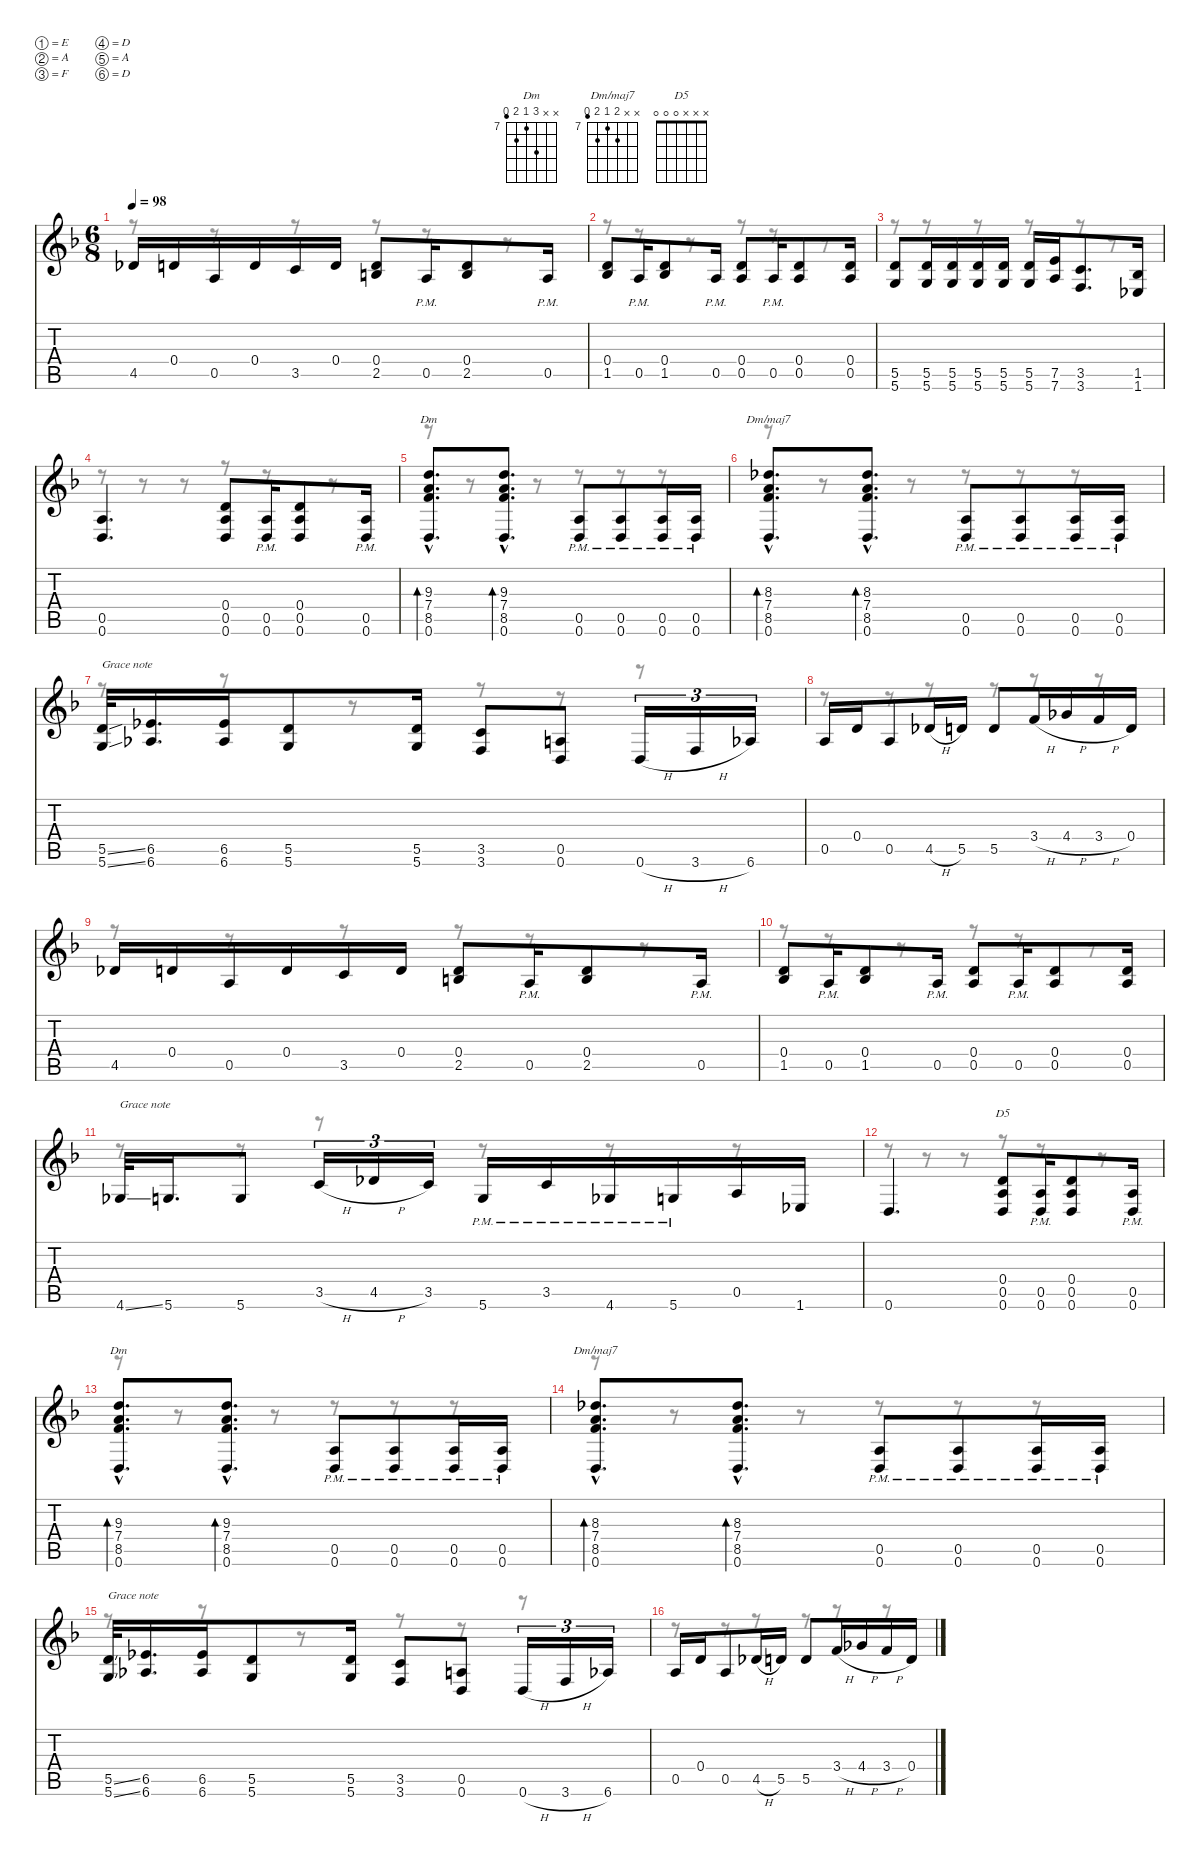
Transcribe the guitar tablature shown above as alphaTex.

\defaultSystemsLayout 4
\hideDynamics
\bracketExtendMode nobrackets
\singleTrackTrackNamePolicy hidden
\multiTrackTrackNamePolicy hidden
\otherSystemsTrackNameOrientation horizontal
\track ("M. Akerfeldt" "dist.guit.") {defaultSystemsLayout 4 instrument distortionguitar}
\staff {score tabs}
\tuning (E4 A3 F3 D3 A2 D2)
\chord ("Dm" x x 9 7 8 6) {firstfret 7}
\chord ("Dm/maj7" x x 8 7 8 6) {firstfret 7}
\chord ("D5" x x x 0 0 0)
\voice
\ts (6 8)
\tempo 98
\clef g2
\ks dminor
4.5{acc b}.16{dy f beam Up} 0.4{acc forcenatural}.16{dy mf beam Up} 0.5{acc forcenatural}.16{dy f beam Up} 0.4{acc forcenatural}.16{dy mf beam Up} 3.5{acc forcenatural}.16{dy f beam Up} 0.4{acc forcenatural}.16{dy mf beam Up} (0.4{acc forcenatural} 2.5{acc forcenatural}).8{dy f beam Up} 0.5{pm acc forcenatural}.16{beam Up} (0.4{acc forcenatural} 2.5{acc forcenatural}).8{beam Up} 0.5{pm acc forcenatural}.16{beam Up} |
(0.4{acc forcenatural} 1.5{acc b}).8{beam Up} 0.5{pm acc forcenatural}.16{beam Up} (0.4{acc forcenatural} 1.5{acc b}).8{beam Up} 0.5{pm acc forcenatural}.16{beam Up} (0.4{acc forcenatural} 0.5{acc forcenatural}).8{beam Up} 0.5{pm acc forcenatural}.16{dy ff beam Up} (0.4{acc forcenatural} 0.5{acc forcenatural}).8{dy f beam Up} (0.4{acc forcenatural} 0.5{acc forcenatural}).16{beam Up} |
(5.5{acc forcenatural} 5.6{acc forcenatural}).8{beam Up} (5.5{acc forcenatural} 5.6{acc forcenatural}).16{beam Up} (5.5{acc forcenatural} 5.6{acc forcenatural}).16{beam Up} (5.5{acc forcenatural} 5.6{acc forcenatural}).16{beam Up} (5.5{acc forcenatural} 5.6{acc forcenatural}).16{beam Up} (5.5{acc forcenatural} 5.6{acc forcenatural}).16{beam Up} (7.5{acc forcenatural} 7.6{acc forcenatural}).16{beam Up} (3.5{acc forcenatural} 3.6{acc forcenatural}).8{d beam Up} (1.5{acc b} 1.6{acc b}).16{beam Up} |
(0.5{acc forcenatural} 0.6{acc forcenatural}).4{d beam Up} (0.4{acc forcenatural} 0.5{acc forcenatural} 0.6{acc forcenatural}).8{dy mf beam Up} (0.5{acc forcenatural} 0.6{pm acc forcenatural}).16{dy f beam Up} (0.4{acc forcenatural} 0.5{acc forcenatural} 0.6{acc forcenatural}).8{dy mf beam Up} (0.5{acc forcenatural} 0.6{pm acc forcenatural}).16{dy f beam Up} |
(9.3{hac acc forcenatural} 7.4{hac acc forcenatural} 8.5{hac acc forcenatural} 0.6{hac acc forcenatural}).8{d bd 120 ch "Dm" dy mp beam Up} (9.3{hac acc forcenatural} 7.4{hac acc forcenatural} 8.5{hac acc forcenatural} 0.6{hac acc forcenatural}).8{d bd 120 beam Up} (0.5{pm acc forcenatural} 0.6{pm acc forcenatural}).8{dy f beam Up} (0.5{pm acc forcenatural} 0.6{pm acc forcenatural}).8{beam Up} (0.5{pm acc forcenatural} 0.6{pm acc forcenatural}).16{beam Up} (0.5{pm acc forcenatural} 0.6{pm acc forcenatural}).16{beam Up} |
(8.3{hac acc b} 7.4{hac acc forcenatural} 8.5{hac acc forcenatural} 0.6{hac acc forcenatural}).8{d bd 120 ch "Dm/maj7" dy mp beam Up} (8.3{hac acc b} 7.4{hac acc forcenatural} 8.5{hac acc forcenatural} 0.6{hac acc forcenatural}).8{d bd 120 beam Up} (0.5{pm acc forcenatural} 0.6{pm acc forcenatural}).8{dy f beam Up} (0.5{pm acc forcenatural} 0.6{pm acc forcenatural}).8{beam Up} (0.5{pm acc forcenatural} 0.6{pm acc forcenatural}).16{beam Up} (0.5{pm acc forcenatural} 0.6{pm acc forcenatural}).16{beam Up} |
(5.5{ss acc forcenatural} 5.6{ss acc forcenatural}).32{txt "Grace note" beam Up} (6.5{acc b} 6.6{acc b}).16{d beam Up} (6.5{acc b} 6.6{acc b}).16{beam Up} (5.5{acc forcenatural} 5.6{acc forcenatural}).8{beam Up} (5.5{acc forcenatural} 5.6{acc forcenatural}).16{beam Up} (3.5{acc forcenatural} 3.6{acc forcenatural}).8{beam Up} (0.5{acc forcenatural} 0.6{acc forcenatural}).8{beam Up} 0.6{h acc forcenatural}.16{tu (3 2) beam Up} 3.6{h acc forcenatural}.16{tu (3 2) dy ff beam Up} 6.6{acc b}.16{tu (3 2) beam Up} |
0.5{acc forcenatural}.16{dy f beam Up} 0.4{acc forcenatural}.16{beam Up} 0.5{acc forcenatural}.8{beam Up} 4.5{h acc b}.16{beam Up} 5.5{acc forcenatural}.16{beam Up} 5.5{acc forcenatural}.8{beam Up} 3.4{h acc forcenatural}.16{beam Up} 4.4{h acc b}.16{dy ff beam Up} 3.4{h acc forcenatural}.16{beam Up} 0.4{acc forcenatural}.16{beam Up} |
4.5{acc b}.16{dy f beam Up} 0.4{acc forcenatural}.16{dy mf beam Up} 0.5{acc forcenatural}.16{dy f beam Up} 0.4{acc forcenatural}.16{dy mf beam Up} 3.5{acc forcenatural}.16{dy f beam Up} 0.4{acc forcenatural}.16{dy mf beam Up} (0.4{acc forcenatural} 2.5{acc forcenatural}).8{dy f beam Up} 0.5{pm acc forcenatural}.16{beam Up} (0.4{acc forcenatural} 2.5{acc forcenatural}).8{beam Up} 0.5{pm acc forcenatural}.16{beam Up} |
(0.4{acc forcenatural} 1.5{acc b}).8{beam Up} 0.5{pm acc forcenatural}.16{beam Up} (0.4{acc forcenatural} 1.5{acc b}).8{beam Up} 0.5{pm acc forcenatural}.16{beam Up} (0.4{acc forcenatural} 0.5{acc forcenatural}).8{beam Up} 0.5{pm acc forcenatural}.16{dy ff beam Up} (0.4{acc forcenatural} 0.5{acc forcenatural}).8{dy f beam Up} (0.4{acc forcenatural} 0.5{acc forcenatural}).16{beam Up} |
4.6{ss acc b}.32{txt "Grace note" beam Up} 5.6{acc forcenatural}.16{d beam Up} 5.6{acc forcenatural}.8{beam Up} 3.5{h acc forcenatural}.16{tu (3 2) beam Up} 4.5{h acc b}.16{tu (3 2) dy ff beam Up} 3.5{acc forcenatural}.16{tu (3 2) dy f beam Up} 5.6{pm acc forcenatural}.16{dy ff beam Up} 3.5{pm acc forcenatural}.16{beam Up} 4.6{pm acc b}.16{beam Up} 5.6{pm acc forcenatural}.16{beam Up} 0.5{acc forcenatural}.16{dy f beam Up} 1.6{acc b}.16{beam Up} |
0.6{acc forcenatural}.4{d beam Up} (0.4{acc forcenatural} 0.5{acc forcenatural} 0.6{acc forcenatural}).8{ch "D5" dy mf beam Up} (0.5{acc forcenatural} 0.6{pm acc forcenatural}).16{dy f beam Up} (0.4{acc forcenatural} 0.5{acc forcenatural} 0.6{acc forcenatural}).8{dy mf beam Up} (0.5{acc forcenatural} 0.6{pm acc forcenatural}).16{dy f beam Up} |
(9.3{hac acc forcenatural} 7.4{hac acc forcenatural} 8.5{hac acc forcenatural} 0.6{hac acc forcenatural}).8{d bd 120 ch "Dm" dy mp beam Up} (9.3{hac acc forcenatural} 7.4{hac acc forcenatural} 8.5{hac acc forcenatural} 0.6{hac acc forcenatural}).8{d bd 120 beam Up} (0.5{pm acc forcenatural} 0.6{pm acc forcenatural}).8{dy f beam Up} (0.5{pm acc forcenatural} 0.6{pm acc forcenatural}).8{beam Up} (0.5{pm acc forcenatural} 0.6{pm acc forcenatural}).16{beam Up} (0.5{pm acc forcenatural} 0.6{pm acc forcenatural}).16{beam Up} |
(8.3{hac acc b} 7.4{hac acc forcenatural} 8.5{hac acc forcenatural} 0.6{hac acc forcenatural}).8{d bd 120 ch "Dm/maj7" dy mp beam Up} (8.3{hac acc b} 7.4{hac acc forcenatural} 8.5{hac acc forcenatural} 0.6{hac acc forcenatural}).8{d bd 120 beam Up} (0.5{pm acc forcenatural} 0.6{pm acc forcenatural}).8{dy f beam Up} (0.5{pm acc forcenatural} 0.6{pm acc forcenatural}).8{beam Up} (0.5{pm acc forcenatural} 0.6{pm acc forcenatural}).16{beam Up} (0.5{pm acc forcenatural} 0.6{pm acc forcenatural}).16{beam Up} |
(5.5{ss acc forcenatural} 5.6{ss acc forcenatural}).32{txt "Grace note" beam Up} (6.5{acc b} 6.6{acc b}).16{d beam Up} (6.5{acc b} 6.6{acc b}).16{beam Up} (5.5{acc forcenatural} 5.6{acc forcenatural}).8{beam Up} (5.5{acc forcenatural} 5.6{acc forcenatural}).16{beam Up} (3.5{acc forcenatural} 3.6{acc forcenatural}).8{beam Up} (0.5{acc forcenatural} 0.6{acc forcenatural}).8{beam Up} 0.6{h acc forcenatural}.16{tu (3 2) beam Up} 3.6{h acc forcenatural}.16{tu (3 2) dy ff beam Up} 6.6{acc b}.16{tu (3 2) beam Up} |
0.5{acc forcenatural}.16{dy f beam Up} 0.4{acc forcenatural}.16{beam Up} 0.5{acc forcenatural}.8{beam Up} 4.5{h acc b}.16{beam Up} 5.5{acc forcenatural}.16{beam Up} 5.5{acc forcenatural}.8{beam Up} 3.4{h acc forcenatural}.16{beam Up} 4.4{h acc b}.16{dy ff beam Up} 3.4{h acc forcenatural}.16{beam Up} 0.4{acc forcenatural}.16{beam Up}
\voice
\clef g2
\ottava regular
\simile none
\ks dminor
r.8{dy mf beam Down} r.8{beam Down} r.8{beam Down} r.8{beam Down} r.8{beam Down} r.8{beam Down} |
r.8{beam Down} r.8{beam Down} r.8{beam Down} r.8{beam Down} r.8{beam Down} r.8{beam Down} |
r.8{beam Down} r.8{beam Down} r.8{beam Down} r.8{beam Down} r.8{beam Down} r.8{beam Down} |
r.8{beam Down} r.8{beam Down} r.8{beam Down} r.8{beam Down} r.8{beam Down} r.8{beam Down} |
r.8{beam Down} r.8{beam Down} r.8{beam Down} r.8{beam Down} r.8{beam Down} r.8{beam Down} |
r.8{beam Down} r.8{beam Down} r.8{beam Down} r.8{beam Down} r.8{beam Down} r.8{beam Down} |
r.8{beam Down} r.8{beam Down} r.8{beam Down} r.8{beam Down} r.8{beam Down} r.8{beam Down} |
r.8{beam Down} r.8{beam Down} r.8{beam Down} r.8{beam Down} r.8{beam Down} r.8{beam Down} |
r.8{beam Down} r.8{beam Down} r.8{beam Down} r.8{beam Down} r.8{beam Down} r.8{beam Down} |
r.8{beam Down} r.8{beam Down} r.8{beam Down} r.8{beam Down} r.8{beam Down} r.8{beam Down} |
r.8{beam Down} r.8{beam Down} r.8{beam Down} r.8{beam Down} r.8{beam Down} r.8{beam Down} |
r.8{beam Down} r.8{beam Down} r.8{beam Down} r.8{beam Down} r.8{beam Down} r.8{beam Down} |
r.8{beam Down} r.8{beam Down} r.8{beam Down} r.8{beam Down} r.8{beam Down} r.8{beam Down} |
r.8{beam Down} r.8{beam Down} r.8{beam Down} r.8{beam Down} r.8{beam Down} r.8{beam Down} |
r.8{beam Down} r.8{beam Down} r.8{beam Down} r.8{beam Down} r.8{beam Down} r.8{beam Down} |
r.8{beam Down} r.8{beam Down} r.8{beam Down} r.8{beam Down} r.8{beam Down} r.8{beam Down}
